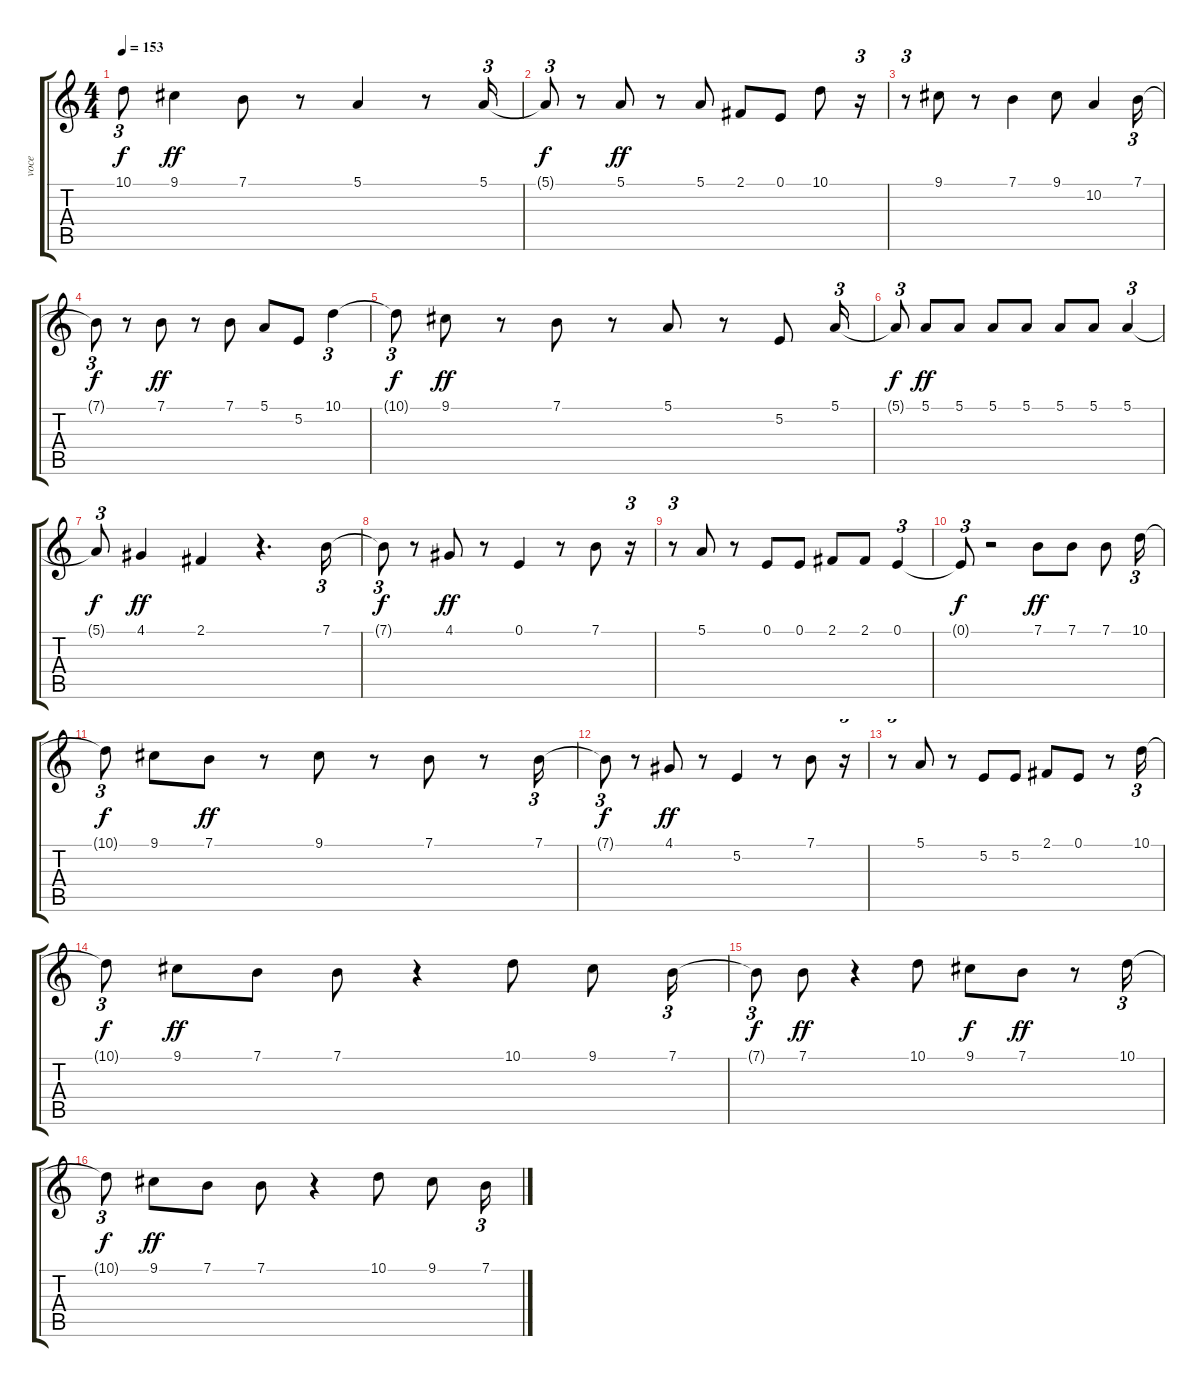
\track ("voce" "voce") {instrument lead2sawtooth}
\staff {score tabs}
\tuning (E4 B3 G3 D3 A2 E2) {hide}
\ts (4 4)
\tempo 153
\clef g2
\ks c
10.1{t}.8{tu (3 2) dy f} 9.1.4{dy ff} 7.1.8 r.8 5.1.4 r.8 5.1.16{tu (3 2)} |
5.1{t}.8{tu (3 2) dy f} r.8 5.1.8{dy ff} r.8 5.1.8 2.1.8 0.1.8 10.1.8 r.16{tu (3 2)} |
r.8{tu (3 2)} 9.1.8 r.8 7.1.4 9.1.8 10.2.4 7.1.16{tu (3 2)} |
7.1{t}.8{tu (3 2) dy f} r.8 7.1.8{dy ff} r.8 7.1.8 5.1.8 5.2.8 10.1.4{tu (3 2)} |
10.1{t}.8{tu (3 2) dy f} 9.1.8{dy ff} r.8 7.1.8 r.8 5.1.8 r.8 5.2.8 5.1.16{tu (3 2)} |
5.1{t}.8{tu (3 2) dy f} 5.1.8{dy ff} 5.1.8 5.1.8 5.1.8 5.1.8 5.1.8 5.1.4{tu (3 2)} |
5.1{t}.8{tu (3 2) dy f} 4.1.4{dy ff} 2.1.4 r.4{d} 7.1.16{tu (3 2)} |
7.1{t}.8{tu (3 2) dy f} r.8 4.1.8{dy ff} r.8 0.1.4 r.8 7.1.8 r.16{tu (3 2)} |
r.8{tu (3 2)} 5.1.8 r.8 0.1.8 0.1.8 2.1.8 2.1.8 0.1.4{tu (3 2)} |
0.1{t}.8{tu (3 2) dy f} r.2 7.1.8{dy ff} 7.1.8 7.1.8 10.1.16{tu (3 2)} |
10.1{t}.8{tu (3 2) dy f} 9.1.8 7.1.8{dy ff} r.8 9.1.8 r.8 7.1.8 r.8 7.1.16{tu (3 2)} |
7.1{t}.8{tu (3 2) dy f} r.8 4.1.8{dy ff} r.8 5.2.4 r.8 7.1.8 r.16{tu (3 2)} |
r.8{tu (3 2)} 5.1.8 r.8 5.2.8 5.2.8 2.1.8 0.1.8 r.8 10.1.16{tu (3 2)} |
10.1{t}.8{tu (3 2) dy f} 9.1.8{dy ff} 7.1.8 7.1.8 r.4 10.1.8 9.1.8 7.1.16{tu (3 2)} |
7.1{t}.8{tu (3 2) dy f} 7.1.8{dy ff} r.4 10.1.8 9.1.8{dy f} 7.1.8{dy ff} r.8 10.1.16{tu (3 2)} |
10.1{t}.8{tu (3 2) dy f} 9.1.8{dy ff} 7.1.8 7.1.8 r.4 10.1.8 9.1.8 7.1.16{tu (3 2)}
